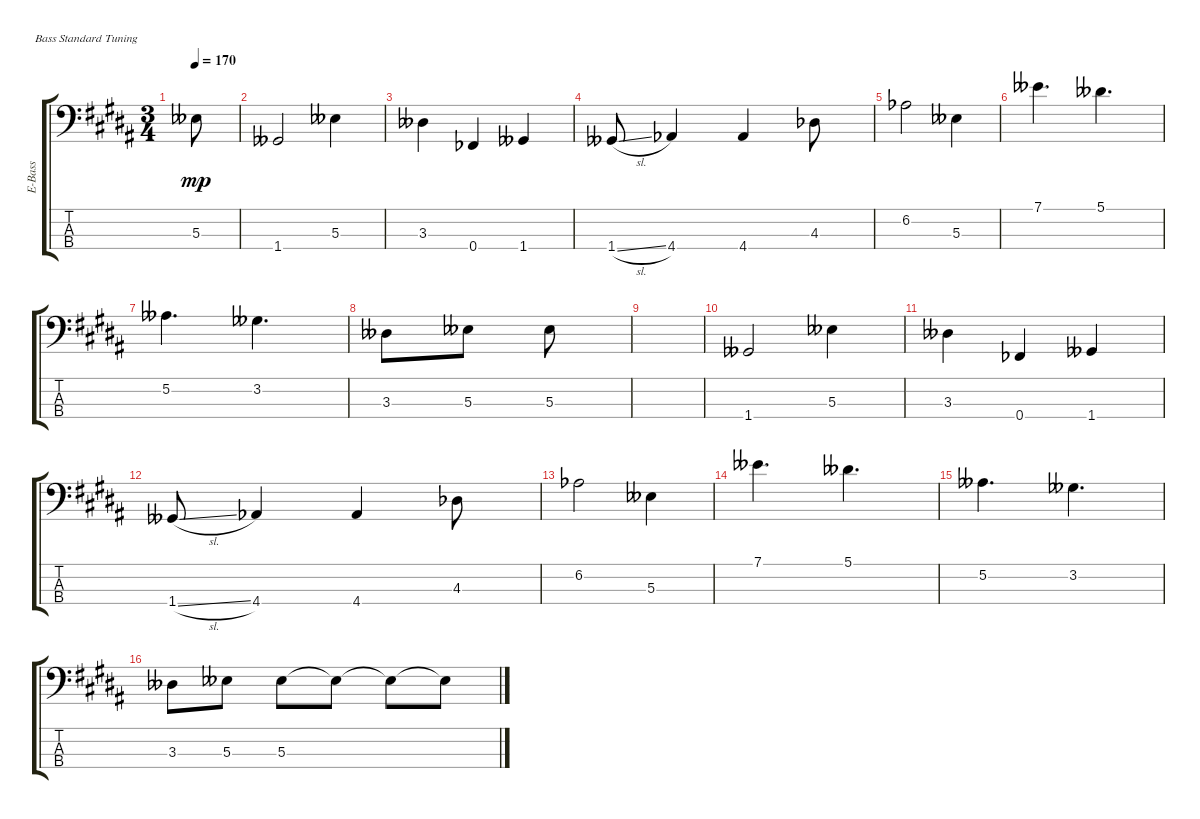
\defaultSystemsLayout 4
\bracketExtendMode groupsimilarinstruments
\otherSystemsTrackNameOrientation horizontal
\track ("Electric Bass" "E-Bass") {instrument electricbassfinger}
\staff {score tabs}
\tuning (G2 D2 A1 E1)
\ts (3 4)
\tempo 170
\clef f4
\ks b
5.3{acc bb}.8{dy mp} |
1.4{acc bb}.2 5.3{acc bb}.4 |
3.3{acc bb}.4 0.4{acc b}.4 1.4{acc bb}.4 |
1.4{sl acc bb}.8 4.4{acc b}.4 4.4{acc b}.4 4.3{acc b}.8 |
6.2{acc b}.2 5.3{acc bb}.4 |
7.1{acc bb}.4{d} 5.1{acc bb}.4{d} |
5.2{acc bb}.4{d} 3.2{acc bb}.4{d} |
3.3{acc bb}.8 5.3{acc bb}.8 5.3{acc bb}.8 |
|
1.4{acc bb}.2 5.3{acc bb}.4 |
3.3{acc bb}.4 0.4{acc b}.4 1.4{acc bb}.4 |
1.4{sl acc bb}.8 4.4{acc b}.4 4.4{acc b}.4 4.3{acc b}.8 |
6.2{acc b}.2 5.3{acc bb}.4 |
7.1{acc bb}.4{d} 5.1{acc bb}.4{d} |
5.2{acc bb}.4{d} 3.2{acc bb}.4{d} |
3.3{acc bb}.8 5.3{acc bb}.8 5.3{acc bb}.8 5.3{t acc bb}.8 5.3{t acc bb}.8 5.3{t acc bb}.8
